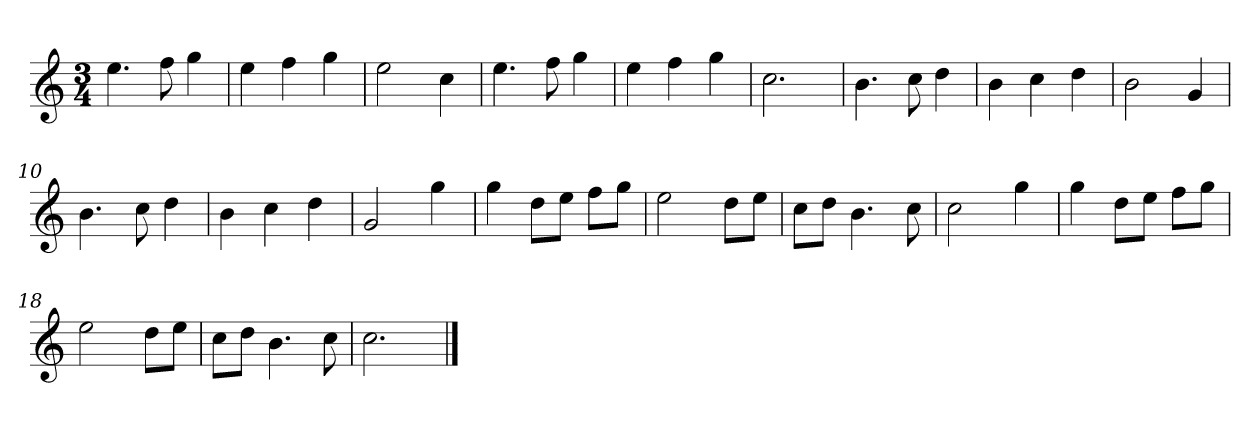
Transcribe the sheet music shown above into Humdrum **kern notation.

**kern
*part1
*staff1
*clefG2
*k[]
*C:
*M3/4
*MM120
=1
4.ee
8ff
4gg
=2
4ee
4ff
4gg
=3
2ee
4cc
=4
4.ee
8ff
4gg
=5
4ee
4ff
4gg
=6
2.cc
=7
4.b
8cc
4dd
=8
4b
4cc
4dd
=9
2b
4g
=10
4.b
8cc
4dd
=11
4b
4cc
4dd
=12
2g
4gg
=13
4gg
8dd\L
8ee\J
8ff\L
8gg\J
=14
2ee
8dd\L
8ee\J
=15
8cc\L
8dd\J
4.b
8cc
=16
2cc
4gg
=17
4gg
8dd\L
8ee\J
8ff\L
8gg\J
=18
2ee
8dd\L
8ee\J
=19
8cc\L
8dd\J
4.b
8cc
=20
2.cc
==
*-
